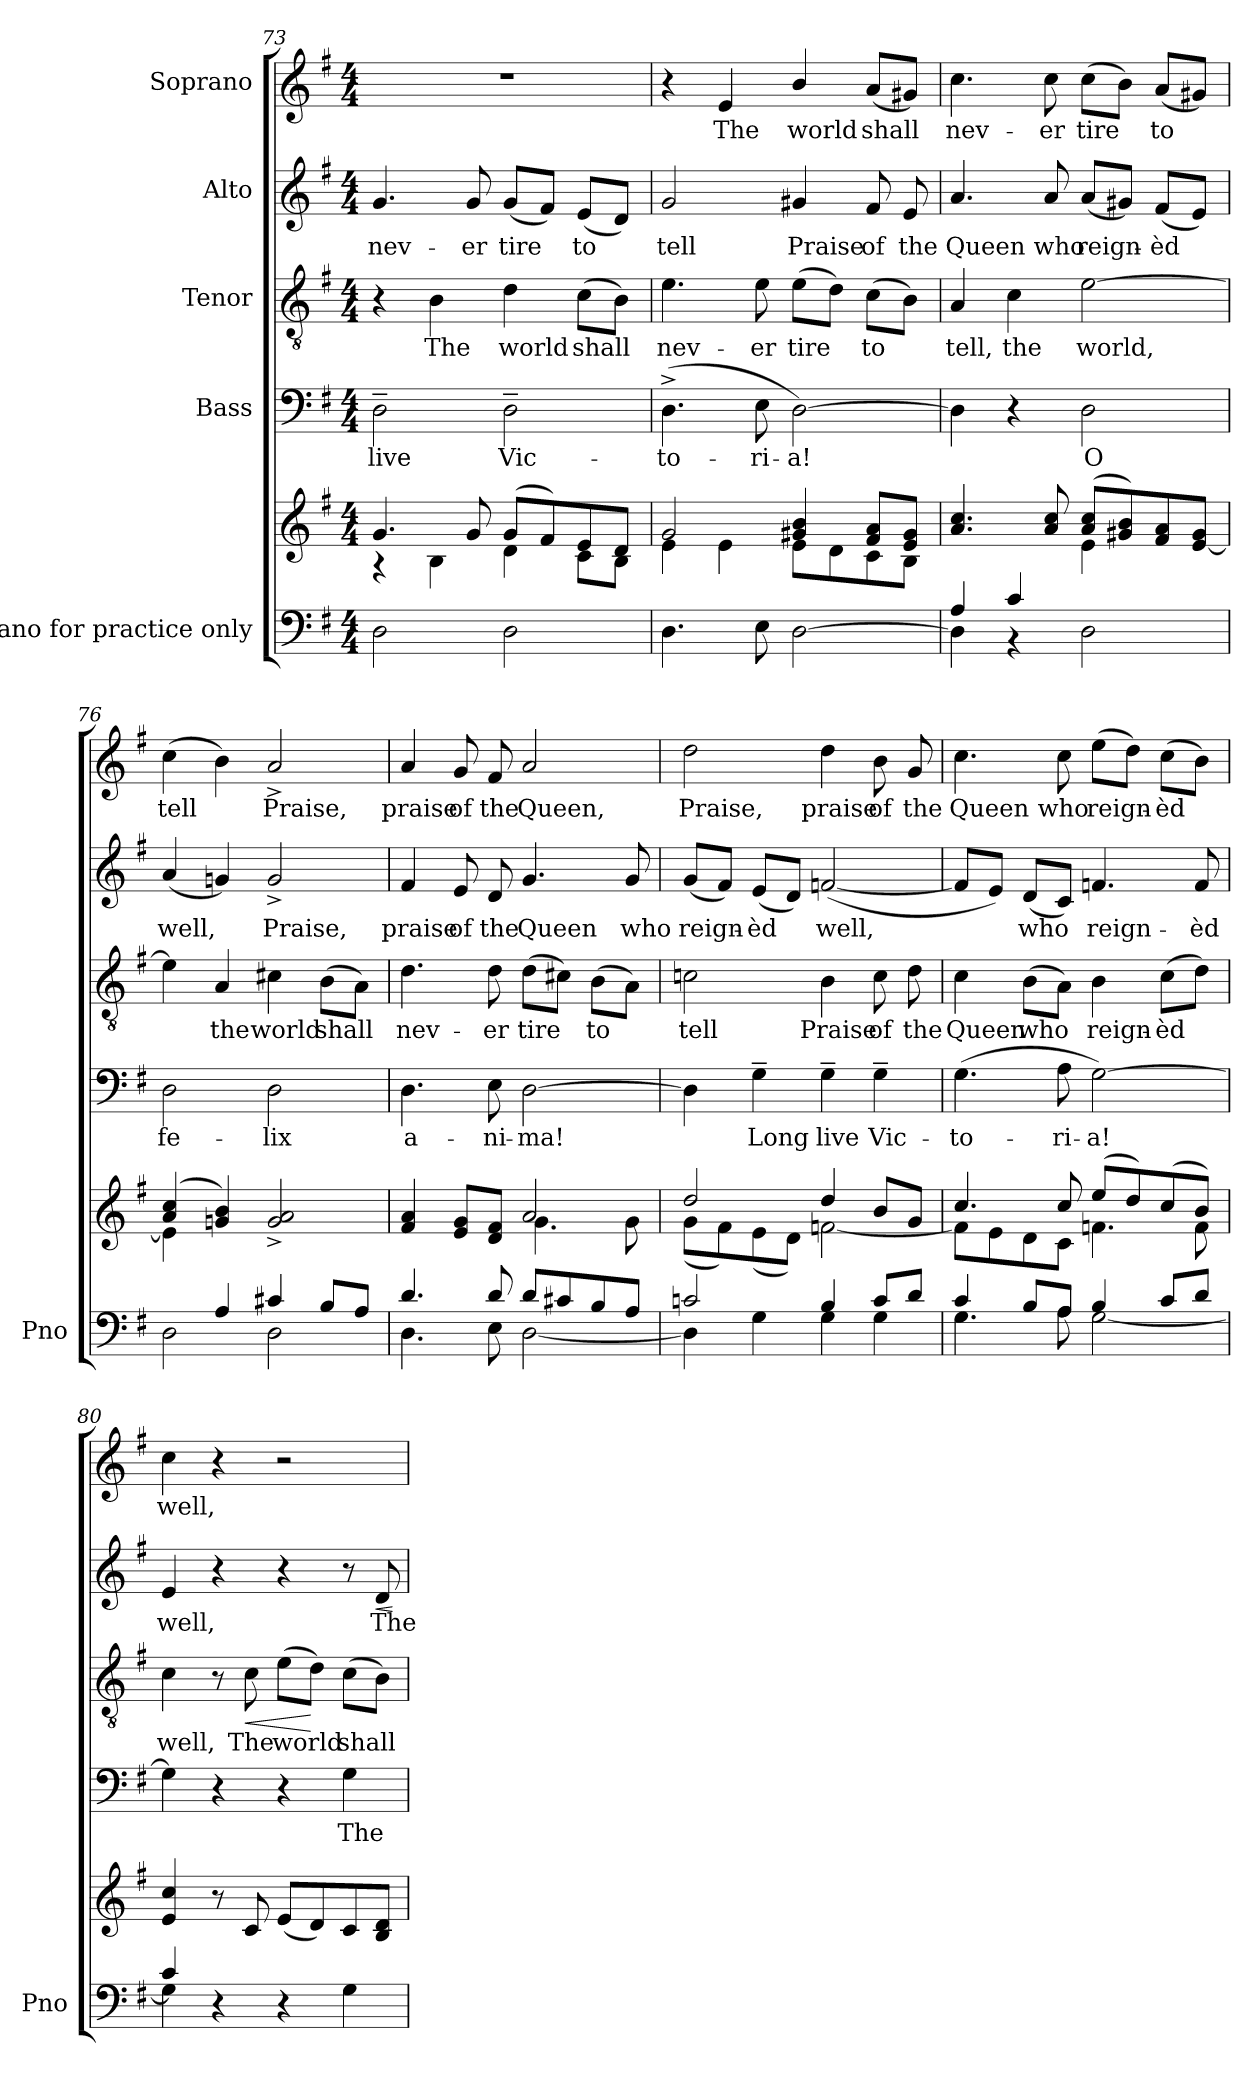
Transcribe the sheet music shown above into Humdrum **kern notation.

**kern	**kern	**kern	**text	**kern	**text	**dynam	**kern	**text	**dynam	**kern	**text
*part5	*part5	*part4	*part4	*part3	*part3	*part3	*part2	*part2	*part2	*part1	*part1
*staff6	*staff5	*staff4	*staff4	*staff3	*staff3	*staff3	*staff2	*staff2	*staff2	*staff1	*staff1
*I"Piano for practice only	*	*I"Bass	*	*I"Tenor	*	*	*I"Alto	*	*	*I"Soprano	*
*I'Pno	*	*	*	*	*	*	*	*	*	*	*
!!LO:LB:g=z
*clefF4	*clefG2	*clefF4	*	*clefGv2	*	*	*clefG2	*	*	*clefG2	*
*k[f#]	*k[f#]	*k[f#]	*	*k[f#]	*	*	*k[f#]	*	*	*k[f#]	*
*M4/4	*M4/4	*M4/4	*	*M4/4	*	*	*M4/4	*	*	*M4/4	*
=73	=73	=73	=73	=73	=73	=73	=73	=73	=73	=73	=73
*	*^	*	*	*	*	*	*	*	*	*	*
!	!	!	!	!LO:LY:b	!	!	!	!	!LO:LY:b	!	!	!
2D\	4.g/	4r	2D~\	live	4r	.	.	4.g/	nev-	.	1r	.
!	!	!	!	!	!	!LO:LY:b	!	!	!	!	!	!
.	.	4B\	.	.	4B\	The	.	.	.	.	.	.
!	!	!	!	!	!	!	!	!	!LO:LY:b	!	!	!
.	8g/	.	.	.	.	.	.	8g/	-er	.	.	.
!	!	!	!	!LO:LY:b	!	!LO:LY:b	!	!	!LO:LY:b	!	!	!
2D\	(>8g/L	4d\	2D~\	Vic-	4d\	world	.	(<8g/L	tire	.	.	.
.	8f#/)	.	.	.	.	.	.	8f#/J)	.	.	.	.
!	!	!	!	!	!	!LO:LY:b	!	!	!LO:LY:b	!	!	!
.	8e/	8c\L	.	.	(>8c\L	shall	.	(<8e/L	to	.	.	.
.	8d/J	8B\J	.	.	8B\J)	.	.	8d/J)	.	.	.	.
=74	=74	=74	=74	=74	=74	=74	=74	=74	=74	=74	=74	=74
!	!	!	!	!LO:LY:b	!	!LO:LY:b	!	!	!LO:LY:b	!	!	!
4.D\	2g/	4e\	(>4.D^\	-to-	4.e\	-nev-	.	2g/	tell	.	4r	.
!	!	!	!	!	!	!	!	!	!	!	!	!LO:LY:b
.	.	4e\	.	.	.	.	.	.	.	.	4e/	The
!	!	!	!	!LO:LY:b	!	!LO:LY:b	!	!	!	!	!	!
8E\	.	.	8E\	-ri-	8e\	-er	.	.	.	.	.	.
!	!	!	!	!LO:LY:b	!	!LO:LY:b	!	!	!LO:LY:b	!	!	!LO:LY:b
[2D\	4g#X/ 4b/	8e\L	[2D\)	-a!	(>8e\L	tire	.	4g#X/	Praise	.	4b/	world
.	.	8d\	.	.	8d\J)	.	.	.	.	.	.	.
!	!	!	!	!	!	!LO:LY:b	!	!	!LO:LY:b	!	!	!LO:LY:b
.	8f#/ 8a/L	8c\	.	.	(>8c\L	to	.	8f#/	of	.	(<8a/L	shall
!	!	!	!	!	!	!	!	!	!LO:LY:b	!	!	!
.	8e/ 8g#/J	8B\J	.	.	8B\J)	.	.	8e/	the	.	8g#X/J)	.
=75	=75	=75	=75	=75	=75	=75	=75	=75	=75	=75	=75	=75
*^	*	*	*	*	*	*	*	*	*	*	*	*
!	!	!	!	!	!	!	!LO:LY:b	!	!	!LO:LY:b	!	!	!LO:LY:b
4A/	4D\]	4.a/ 4.cc/	2ryy	4D\]	.	4A/	tell,	.	4.a/	Queen	.	4.cc\	-nev-
!	!	!	!	!	!	!	!LO:LY:b	!	!	!	!	!	!
4c/	4r	.	.	4r	.	4c\	the	.	.	.	.	.	.
!	!	!	!	!	!	!	!	!	!	!LO:LY:b	!	!	!LO:LY:b
.	.	8a/ 8cc/	.	.	.	.	.	.	8a/	who	.	8cc\	-er
!	!	!	!	!	!LO:LY:b	!	!LO:LY:b	!	!	!LO:LY:b	!	!	!LO:LY:b
2ryy	2D\	(>8a/ 8cc/L	4e\	2D\	O	[2e\	world,	.	(<8a/L	reign-	.	(>8cc\L	tire
.	.	8g#X/ 8b/)	.	.	.	.	.	.	8g#X/J)	.	.	8b\J)	.
!	!	!	!	!	!	!	!	!	!	!LO:LY:b	!	!	!LO:LY:b
.	.	8f#/ 8a/	4ryy	.	.	.	.	.	(<8f#/L	-èd	.	(<8a/L	to
.	.	[8e/ 8g#/J	.	.	.	.	.	.	8e/J)	.	.	8g#X/J)	.
=76	=76	=76	=76	=76	=76	=76	=76	=76	=76	=76	=76	=76	=76
!	!	!	!	!	!LO:LY:b	!	!	!	!	!LO:LY:b	!	!	!LO:LY:b
4ryy	2D\	(>4a/ 4cc/	4e\]	2D\	fe-	4e\]	.	.	(<4a/	well,	.	(>4cc\	tell
!	!	!	!	!	!	!	!LO:LY:b	!	!	!	!	!	!
4A/	.	4gn/ 4b/)	4ryy	.	.	4A/	the	.	4gn/)	.	.	4b\)	.
!	!	!	!	!	!LO:LY:b	!	!LO:LY:b	!	!	!LO:LY:b	!	!	!LO:LY:b
4c#X/	2D\	2g/^ 2a/^	2ryy	2D\	-lix	4c#X\	world	.	2g^/	Praise,	.	2a^/	Praise,
!	!	!	!	!	!	!	!LO:LY:b	!	!	!	!	!	!
8B/L	.	.	.	.	.	(>8B\L	shall	.	.	.	.	.	.
8A/J	.	.	.	.	.	8A\J)	.	.	.	.	.	.	.
!!LO:PB:g=z
=77	=77	=77	=77	=77	=77	=77	=77	=77	=77	=77	=77	=77	=77
!	!	!	!	!	!LO:LY:b	!	!LO:LY:b	!	!	!LO:LY:b	!	!	!LO:LY:b
4.d/	4.D\	4f#/ 4a/	2ryy	4.D\	a-	4.d\	nev-	.	4f#/	praise	.	4a/	praise
!	!	!	!	!	!	!	!	!	!	!LO:LY:b	!	!	!LO:LY:b
.	.	8e/ 8g/L	.	.	.	.	.	.	8e/	of	.	8g/	of
!	!	!	!	!	!LO:LY:b	!	!LO:LY:b	!	!	!LO:LY:b	!	!	!LO:LY:b
8d/	8E\	8d/ 8f#/J	.	8E\	-ni-	8d\	-er	.	8d/	the	.	8f#/	the
!	!	!	!	!	!LO:LY:b	!	!LO:LY:b	!	!	!LO:LY:b	!	!	!LO:LY:b
8d/L	[2D\	2a/	4.g\	[2D\	-ma!	(>8d\L	tire	.	4.g/	Queen	.	2a/	Queen,
8c#X/	.	.	.	.	.	8c#X\J)	.	.	.	.	.	.	.
!	!	!	!	!	!	!	!LO:LY:b	!	!	!	!	!	!
8B/	.	.	.	.	.	(>8B\L	to	.	.	.	.	.	.
!	!	!	!	!	!	!	!	!	!	!LO:LY:b	!	!	!
8A/J	.	.	8g\	.	.	8A\J)	.	.	8g/	who	.	.	.
=78	=78	=78	=78	=78	=78	=78	=78	=78	=78	=78	=78	=78	=78
!	!	!	!	!	!	!	!LO:LY:b	!	!	!LO:LY:b	!	!	!LO:LY:b
2cn/	4D\]	2dd/	(<8g\L	4D\]	.	2cn\	tell	.	(<8g/L	reign-	.	2dd\	Praise,
.	.	.	8f#\)	.	.	.	.	.	8f#/J)	.	.	.	.
!	!	!	!	!	!LO:LY:b	!	!	!	!	!LO:LY:b	!	!	!
.	4G\	.	(<8e\	4G~\	Long	.	.	.	(<8e/L	-èd	.	.	.
.	.	.	8d\J)	.	.	.	.	.	8d/J)	.	.	.	.
!	!	!	!	!	!LO:LY:b	!	!LO:LY:b	!	!	!LO:LY:b	!	!	!LO:LY:b
4B/	4G\	4dd/	[2fn\	4G~\	live	4B\	Praise	.	(<[2fn/	well,	.	4dd\	praise
!	!	!	!	!	!LO:LY:b	!	!LO:LY:b	!	!	!	!	!	!LO:LY:b
8c/L	4G\	8b/L	.	4G~\	Vic-	8c\	of	.	.	.	.	8b\	of
!	!	!	!	!	!	!	!LO:LY:b	!	!	!	!	!	!LO:LY:b
8d/J	.	8g/J	.	.	.	8d\	the	.	.	.	.	8g/	the
=79	=79	=79	=79	=79	=79	=79	=79	=79	=79	=79	=79	=79	=79
!	!	!	!	!	!LO:LY:b	!	!LO:LY:b	!	!	!	!	!	!LO:LY:b
4c/	4.G\	4.cc/	8f\L]	(>4.G\	-to-	4c\	Queen	.	8f/L]	.	.	4.cc\	Queen
.	.	.	8e\	.	.	.	.	.	8e/J)	.	.	.	.
!	!	!	!	!	!	!	!LO:LY:b	!	!	!LO:LY:b	!	!	!
8B/L	.	.	8d\	.	.	(>8B\L	who	.	(<8d/L	who	.	.	.
!	!	!	!	!	!LO:LY:b	!	!	!	!	!	!	!	!LO:LY:b
8A/J	8A\	8cc/	8c\J	8A\	-ri-	8A\J)	.	.	8c/J)	.	.	8cc\	who
!	!	!	!	!	!LO:LY:b	!	!LO:LY:b	!	!	!LO:LY:b	!	!	!LO:LY:b
4B/	[2G\	(>8ee/L	4.fn\	[2G\)	-a!	4B\	reign-	.	4.fn/	reign-	.	(>8ee\L	reign-
.	.	8dd/)	.	.	.	.	.	.	.	.	.	8dd\J)	.
!	!	!	!	!	!	!	!LO:LY:b	!	!	!	!	!	!LO:LY:b
8c/L	.	(>8cc/	.	.	.	(>8c\L	-èd	.	.	.	.	(>8cc\L	-èd
!	!	!	!	!	!	!	!	!	!	!LO:LY:b	!	!	!
8d/J	.	8b/J)	8f\	.	.	8d\J)	.	.	8f/	-èd	.	8b\J)	.
=80	=80	=80	=80	=80	=80	=80	=80	=80	=80	=80	=80	=80	=80
!	!	!	!	!	!	!	!LO:LY:b	!	!	!LO:LY:b	!	!	!LO:LY:b
*	*	*v	*v	*	*	*	*	*	*	*	*	*	*
4c/	4G\]	4e/ 4cc/	4G\]	.	4c\	well,	.	4e/	well,	.	4cc\	well,
4r	4ryy	8r	4r	.	8r	.	.	4r	.	.	4r	.
!	!	!	!	!	!	!LO:LY:b	!LO:HP:b	!	!	!	!	!
.	.	8c/	.	.	8c\	The	<	.	.	.	.	.
!	!	!	!	!	!	!LO:LY:b	!	!	!	!	!	!
4r	2ryy	(<8e/L	4r	.	(>8e\L	world	.	4r	.	.	2r	.
.	.	8d/)	.	.	8d\J)	.	[	.	.	.	.	.
!	!	!	!	!LO:LY:b	!	!LO:LY:b	!	!	!	!	!	!
4G\	.	8c/	4G\	The	(>8c\L	shall	.	8r	.	.	.	.
!	!	!	!	!	!	!	!	!	!LO:LY:b	!LO:HP:b	!	!
.	.	8B/ 8d/J	.	.	8B\J)	.	.	8d/	The	<	.	.
*v	*v	*	*	*	*	*	*	*	*	*	*	*
.	.	.	.	.	.	.	.	.	[	.	.
=	=	=	=	=	=	=	=	=	=	=	=
*-	*-	*-	*-	*-	*-	*-	*-	*-	*-	*-	*-
